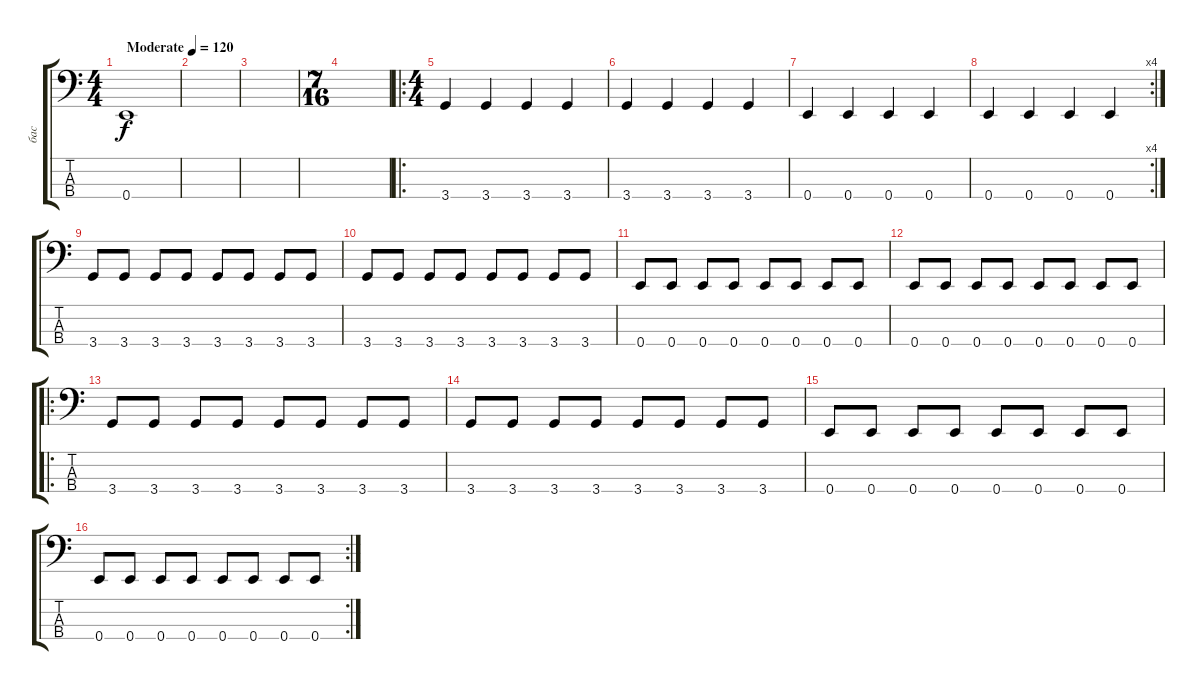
\track ("бас" "бас") {instrument electricbassfinger}
\staff {score tabs}
\tuning (G2 D2 A1 E1) {hide}
\ts (4 4)
\tempo (120 "Moderate")
\tempo 140
\tempo (120 "Moderate")
\clef f4
\ks c
0.4.1{dy f instrument electricbassfinger} |
|
|
\ts (7 16)
|
\ro
\ts (4 4)
3.4.4 3.4.4 3.4.4 3.4.4 |
3.4.4 3.4.4 3.4.4 3.4.4 |
0.4.4 0.4.4 0.4.4 0.4.4 |
\rc 4
0.4.4 0.4.4 0.4.4 0.4.4 |
3.4.8 3.4.8 3.4.8 3.4.8 3.4.8 3.4.8 3.4.8 3.4.8 |
3.4.8 3.4.8 3.4.8 3.4.8 3.4.8 3.4.8 3.4.8 3.4.8 |
0.4.8 0.4.8 0.4.8 0.4.8 0.4.8 0.4.8 0.4.8 0.4.8 |
0.4.8 0.4.8 0.4.8 0.4.8 0.4.8 0.4.8 0.4.8 0.4.8 |
\ro
3.4.8 3.4.8 3.4.8 3.4.8 3.4.8 3.4.8 3.4.8 3.4.8 |
3.4.8 3.4.8 3.4.8 3.4.8 3.4.8 3.4.8 3.4.8 3.4.8 |
0.4.8 0.4.8 0.4.8 0.4.8 0.4.8 0.4.8 0.4.8 0.4.8 |
\rc 2
0.4.8 0.4.8 0.4.8 0.4.8 0.4.8 0.4.8 0.4.8 0.4.8
